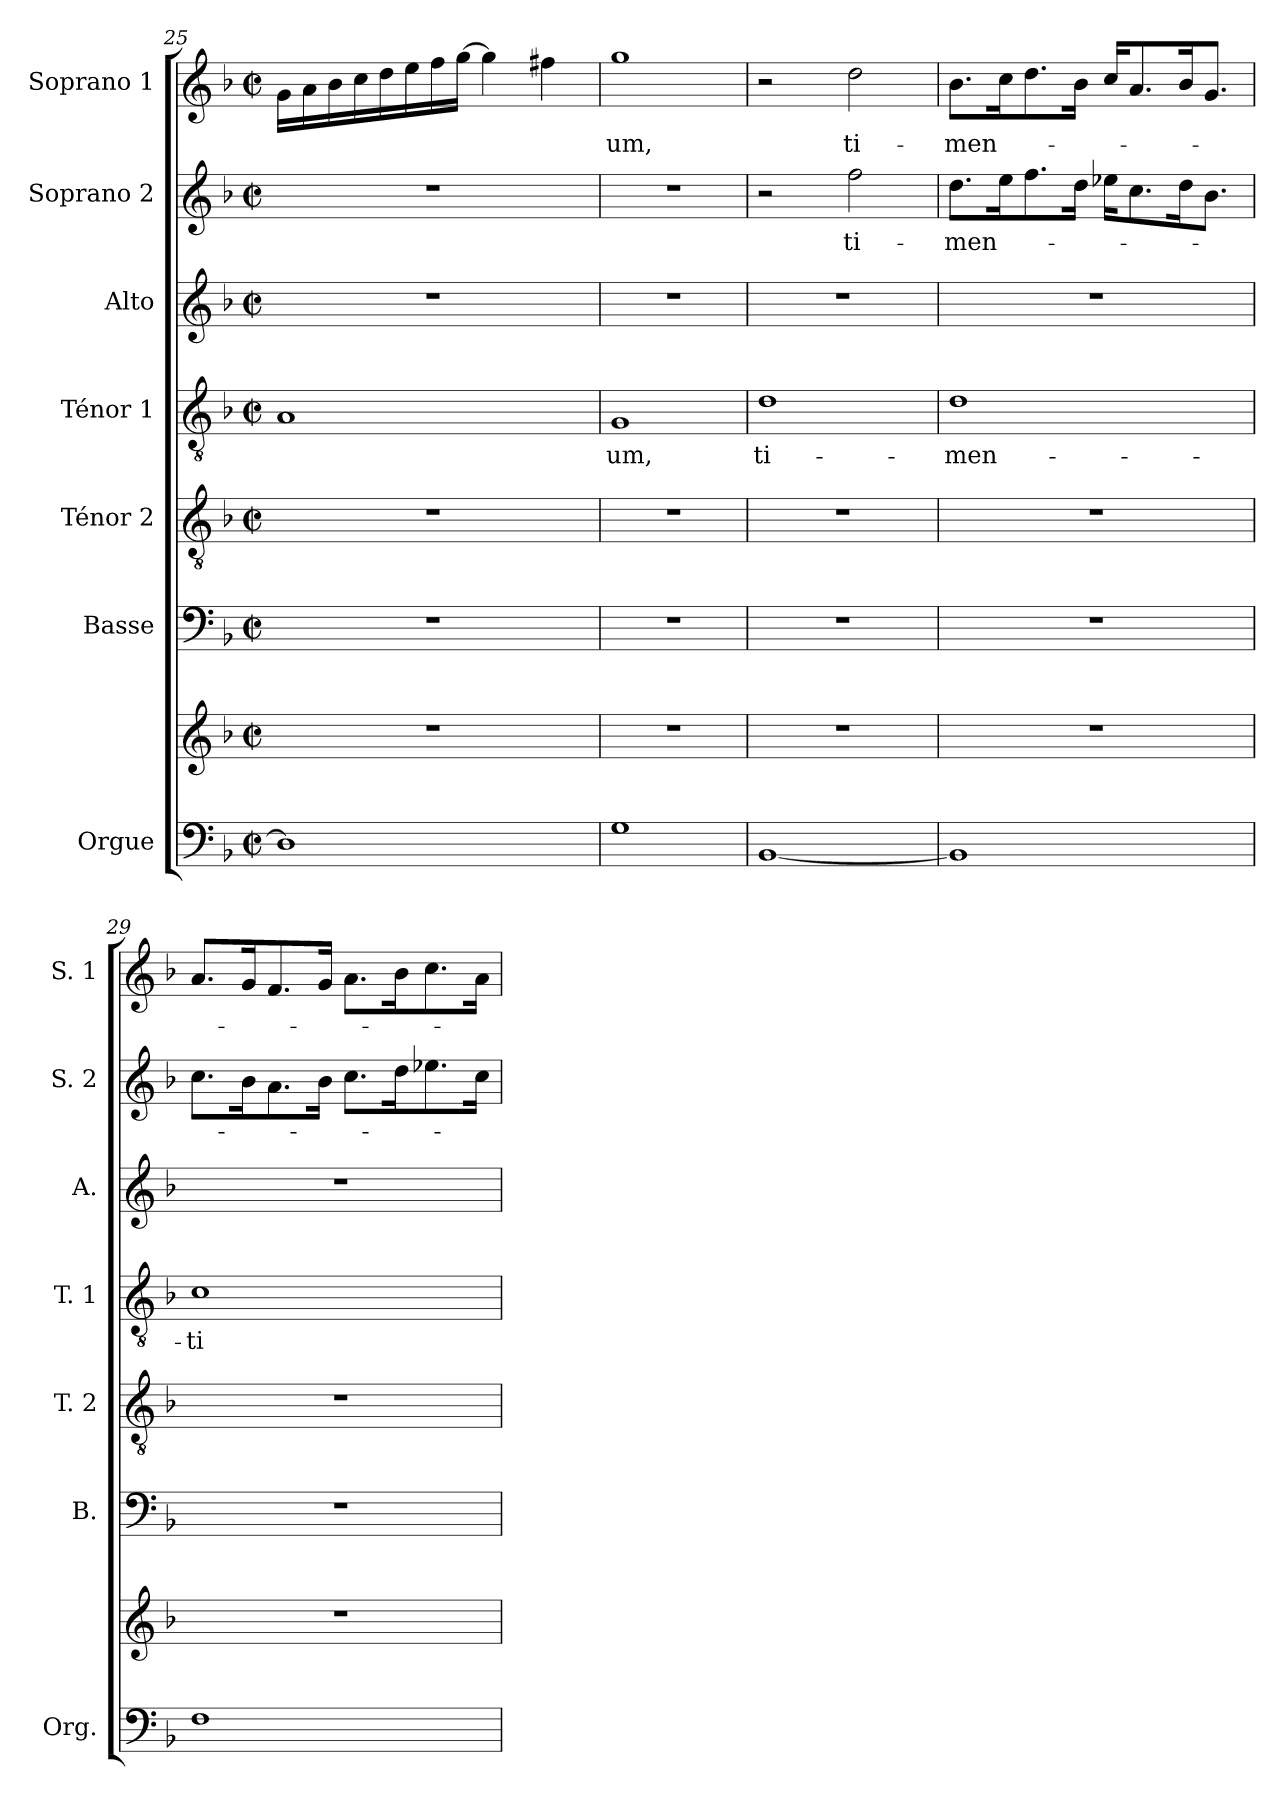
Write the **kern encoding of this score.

**kern	**kern	**kern	**kern	**kern	**text	**kern	**kern	**text	**kern	**text
*part7	*part7	*part6	*part5	*part4	*part4	*part3	*part2	*part2	*part1	*part1
*staff8	*staff7	*staff6	*staff5	*staff4	*staff4	*staff3	*staff2	*staff2	*staff1	*staff1
*I"Orgue	*	*I"Basse	*I"Ténor 2	*I"Ténor 1	*	*I"Alto	*I"Soprano 2	*	*I"Soprano 1	*
*I'Org.	*	*I'B.	*I'T. 2	*I'T. 1	*	*I'A.	*I'S. 2	*	*I'S. 1	*
!!LO:LB:g=z
*clefF4	*clefG2	*clefF4	*clefGv2	*clefGv2	*	*clefG2	*clefG2	*	*clefG2	*
*k[b-]	*k[b-]	*k[b-]	*k[b-]	*k[b-]	*	*k[b-]	*k[b-]	*	*k[b-]	*
*M2/2	*M2/2	*M2/2	*M2/2	*M2/2	*	*M2/2	*M2/2	*	*M2/2	*
*met(c|)	*met(c|)	*met(c|)	*met(c|)	*met(c|)	*	*met(c|)	*met(c|)	*	*met(c|)	*
=25	=25	=25	=25	=25	=25	=25	=25	=25	=25	=25
1D]	1r	1r	1r	1A	.	1r	1r	.	16g\LL	.
.	.	.	.	.	.	.	.	.	16a\	.
.	.	.	.	.	.	.	.	.	16b-\	.
.	.	.	.	.	.	.	.	.	16cc\	.
.	.	.	.	.	.	.	.	.	16dd\	.
.	.	.	.	.	.	.	.	.	16ee\	.
.	.	.	.	.	.	.	.	.	16ff\	.
.	.	.	.	.	.	.	.	.	[>16gg\JJ	.
.	.	.	.	.	.	.	.	.	4gg\]	.
.	.	.	.	.	.	.	.	.	4ff#X\	.
=26	=26	=26	=26	=26	=26	=26	=26	=26	=26	=26
!	!	!	!	!	!LO:LY:b	!	!	!	!	!LO:LY:b
1G	1r	1r	1r	1G	-um,	1r	1r	.	1gg	-um,
=27	=27	=27	=27	=27	=27	=27	=27	=27	=27	=27
!	!	!	!	!	!LO:LY:b	!	!	!	!	!
[<1BB-	1r	1r	1r	1d	ti-	1r	2r	.	2r	.
!	!	!	!	!	!	!	!	!LO:LY:b	!	!LO:LY:b
.	.	.	.	.	.	.	2ff\	ti-	2dd\	ti-
=28	=28	=28	=28	=28	=28	=28	=28	=28	=28	=28
!	!	!	!	!	!LO:LY:b	!	!	!LO:LY:b	!	!LO:LY:b
1BB-]	1r	1r	1r	1d	-men-	1r	8.dd\L	-men-	8.b-\L	-men-
.	.	.	.	.	.	.	16ee\K	.	16cc\K	.
.	.	.	.	.	.	.	8.ff\	.	8.dd\	.
.	.	.	.	.	.	.	16dd\Jk	.	16b-\Jk	.
.	.	.	.	.	.	.	16ee-X\KL	.	16cc/KL	.
.	.	.	.	.	.	.	8.cc\	.	8.a/	.
.	.	.	.	.	.	.	16dd\K	.	16b-/K	.
.	.	.	.	.	.	.	8.b-\J	.	8.g/J	.
=29	=29	=29	=29	=29	=29	=29	=29	=29	=29	=29
!	!	!	!	!	!LO:LY:b	!	!	!	!	!
1F	1r	1r	1r	1c	-ti-	1r	8.cc\L	.	8.a/L	.
.	.	.	.	.	.	.	16b-\K	.	16g/K	.
.	.	.	.	.	.	.	8.a\	.	8.f/	.
.	.	.	.	.	.	.	16b-\Jk	.	16g/Jk	.
.	.	.	.	.	.	.	8.cc\L	.	8.a\L	.
.	.	.	.	.	.	.	16dd\K	.	16b-\K	.
.	.	.	.	.	.	.	8.ee-X\	.	8.cc\	.
.	.	.	.	.	.	.	16cc\Jk	.	16a\Jk	.
=	=	=	=	=	=	=	=	=	=	=
*-	*-	*-	*-	*-	*-	*-	*-	*-	*-	*-
